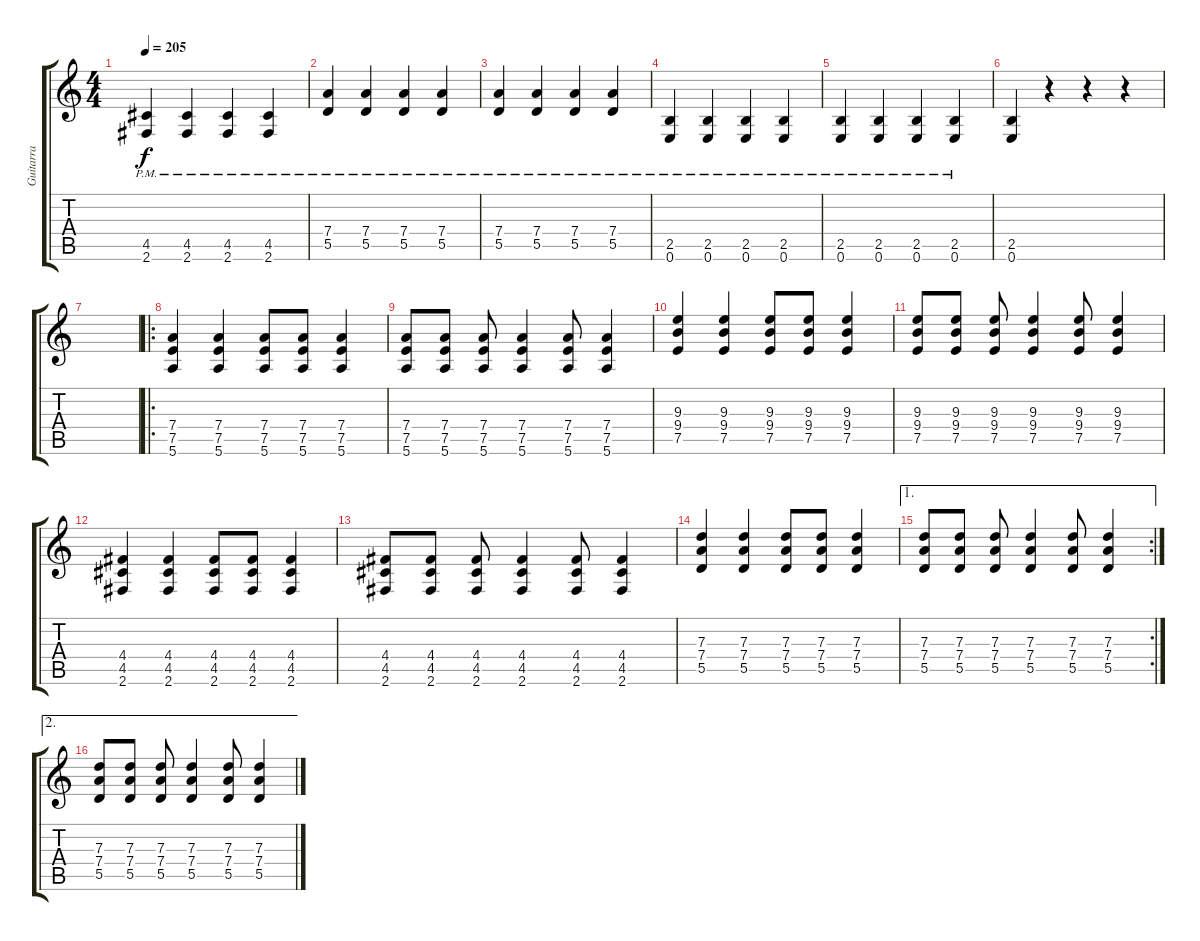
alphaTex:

\track ("Guitarra" "Guitarra") {instrument distortionguitar}
\staff {score tabs}
\tuning (E4 B3 G3 D3 A2 E2) {hide}
\ts (4 4)
\tempo 205
\clef g2
\ks c
(4.5{pm} 2.6{pm}).4{dy f} (4.5{pm} 2.6{pm}).4 (4.5{pm} 2.6{pm}).4 (4.5{pm} 2.6{pm}).4 |
(7.4{pm} 5.5{pm}).4 (7.4{pm} 5.5{pm}).4 (7.4{pm} 5.5{pm}).4 (7.4{pm} 5.5{pm}).4 |
(7.4{pm} 5.5{pm}).4 (7.4{pm} 5.5{pm}).4 (7.4{pm} 5.5{pm}).4 (7.4{pm} 5.5{pm}).4 |
(2.5{pm} 0.6{pm}).4 (2.5{pm} 0.6{pm}).4 (2.5{pm} 0.6{pm}).4 (2.5{pm} 0.6{pm}).4 |
(2.5{pm} 0.6{pm}).4 (2.5{pm} 0.6{pm}).4 (2.5{pm} 0.6{pm}).4 (2.5{pm} 0.6{pm}).4 |
(2.5 0.6).4 r.4 r.4 r.4 |
|
\ro
(7.4 7.5 5.6).4 (7.4 7.5 5.6).4 (7.4 7.5 5.6).8 (7.4 7.5 5.6).8 (7.4 7.5 5.6).4 |
(7.4 7.5 5.6).8 (7.4 7.5 5.6).8 (7.4 7.5 5.6).8 (7.4 7.5 5.6).4 (7.4 7.5 5.6).8 (7.4 7.5 5.6).4 |
(9.3 9.4 7.5).4 (9.3 9.4 7.5).4 (9.3 9.4 7.5).8 (9.3 9.4 7.5).8 (9.3 9.4 7.5).4 |
(9.3 9.4 7.5).8 (9.3 9.4 7.5).8 (9.3 9.4 7.5).8 (9.3 9.4 7.5).4 (9.3 9.4 7.5).8 (9.3 9.4 7.5).4 |
(4.4 4.5 2.6).4 (4.4 4.5 2.6).4 (4.4 4.5 2.6).8 (4.4 4.5 2.6).8 (4.4 4.5 2.6).4 |
(4.4 4.5 2.6).8 (4.4 4.5 2.6).8 (4.4 4.5 2.6).8 (4.4 4.5 2.6).4 (4.4 4.5 2.6).8 (4.4 4.5 2.6).4 |
(7.3 7.4 5.5).4 (7.3 7.4 5.5).4 (7.3 7.4 5.5).8 (7.3 7.4 5.5).8 (7.3 7.4 5.5).4 |
\ae 1
\rc 2
(7.3 7.4 5.5).8 (7.3 7.4 5.5).8 (7.3 7.4 5.5).8 (7.3 7.4 5.5).4 (7.3 7.4 5.5).8 (7.3 7.4 5.5).4 |
\ae 2
(7.3 7.4 5.5).8 (7.3 7.4 5.5).8 (7.3 7.4 5.5).8 (7.3 7.4 5.5).4 (7.3 7.4 5.5).8 (7.3 7.4 5.5).4
